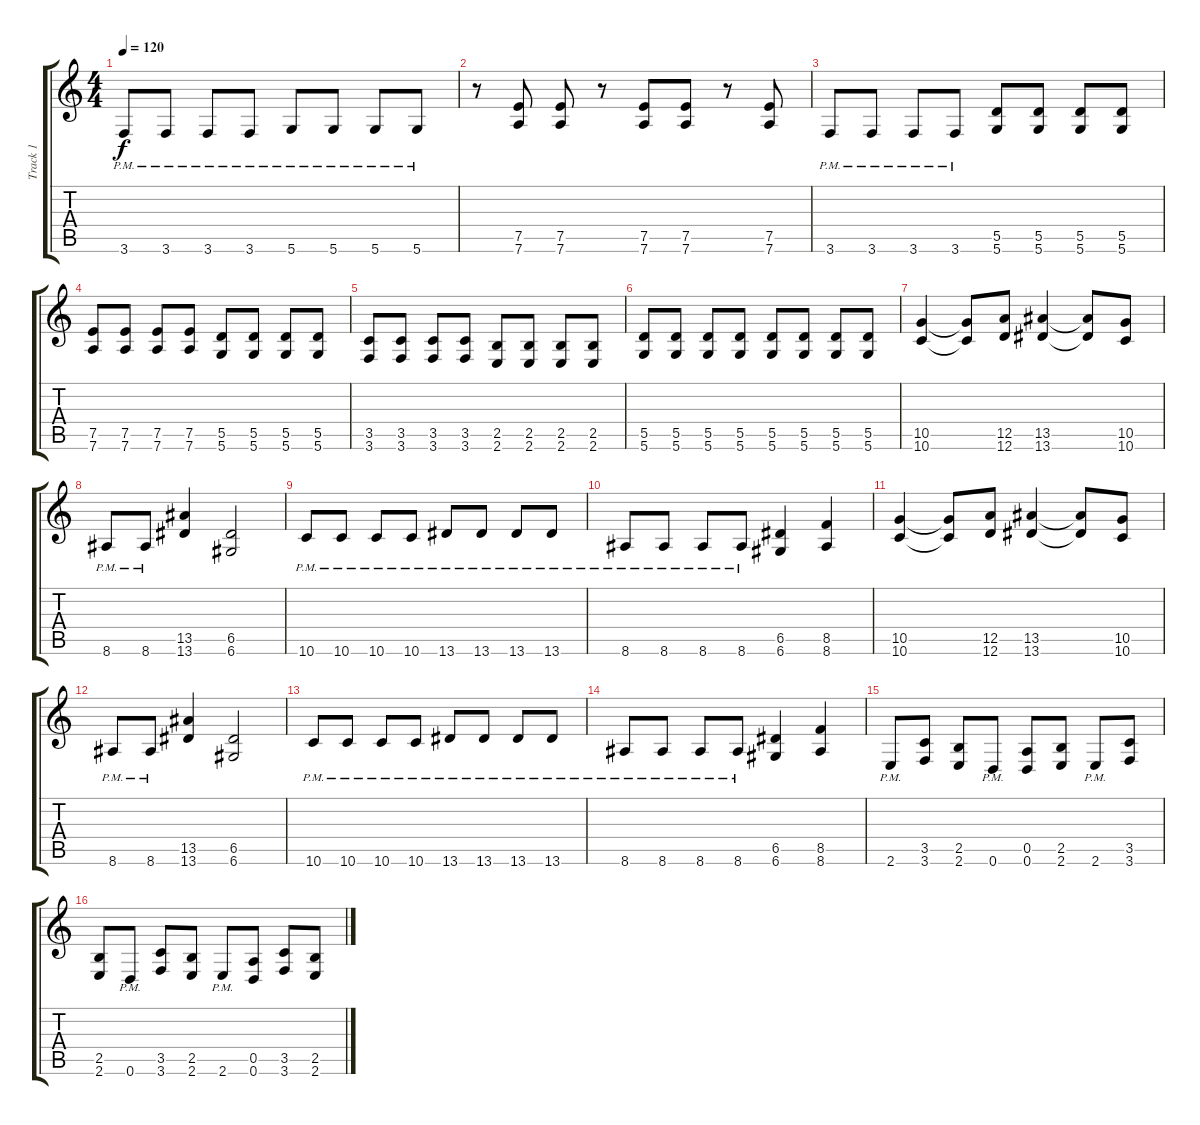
\track ("Track 1" "Track 1") {instrument distortionguitar}
\staff {score tabs}
\tuning (E4 B3 G3 D3 A2 D2) {hide}
\ts (4 4)
\tempo 120
\clef g2
\ks c
3.6{pm}.8{dy f} 3.6{pm}.8 3.6{pm}.8 3.6{pm}.8 5.6{pm}.8 5.6{pm}.8 5.6{pm}.8 5.6{pm}.8 |
r.8 (7.5 7.6).8 (7.5 7.6).8 r.8 (7.5 7.6).8 (7.5 7.6).8 r.8 (7.5 7.6).8 |
3.6{pm}.8 3.6{pm}.8 3.6{pm}.8 3.6{pm}.8 (5.5 5.6).8 (5.5 5.6).8 (5.5 5.6).8 (5.5 5.6).8 |
(7.5 7.6).8 (7.5 7.6).8 (7.5 7.6).8 (7.5 7.6).8 (5.5 5.6).8 (5.5 5.6).8 (5.5 5.6).8 (5.5 5.6).8 |
(3.5 3.6).8 (3.5 3.6).8 (3.5 3.6).8 (3.5 3.6).8 (2.5 2.6).8 (2.5 2.6).8 (2.5 2.6).8 (2.5 2.6).8 |
(5.5 5.6).8 (5.5 5.6).8 (5.5 5.6).8 (5.5 5.6).8 (5.5 5.6).8 (5.5 5.6).8 (5.5 5.6).8 (5.5 5.6).8 |
(10.5 10.6).4 (10.5{t} 10.6{t}).8 (12.5 12.6).8 (13.5 13.6).4 (13.5{t} 13.6{t}).8 (10.5 10.6).8 |
8.6{pm}.8 8.6{pm}.8 (13.5 13.6).4 (6.5 6.6).2 |
10.6{pm}.8 10.6{pm}.8 10.6{pm}.8 10.6{pm}.8 13.6{pm}.8 13.6{pm}.8 13.6{pm}.8 13.6{pm}.8 |
8.6{pm}.8 8.6{pm}.8 8.6{pm}.8 8.6{pm}.8 (6.5 6.6).4 (8.5 8.6).4 |
(10.5 10.6).4 (10.5{t} 10.6{t}).8 (12.5 12.6).8 (13.5 13.6).4 (13.5{t} 13.6{t}).8 (10.5 10.6).8 |
8.6{pm}.8 8.6{pm}.8 (13.5 13.6).4 (6.5 6.6).2 |
10.6{pm}.8 10.6{pm}.8 10.6{pm}.8 10.6{pm}.8 13.6{pm}.8 13.6{pm}.8 13.6{pm}.8 13.6{pm}.8 |
8.6{pm}.8 8.6{pm}.8 8.6{pm}.8 8.6{pm}.8 (6.5 6.6).4 (8.5 8.6).4 |
2.6{pm}.8 (3.5 3.6).8 (2.5 2.6).8 0.6{pm}.8 (0.5 0.6).8 (2.5 2.6).8 2.6{pm}.8 (3.5 3.6).8 |
(2.5 2.6).8 0.6{pm}.8 (3.5 3.6).8 (2.5 2.6).8 2.6{pm}.8 (0.5 0.6).8 (3.5 3.6).8 (2.5 2.6).8
